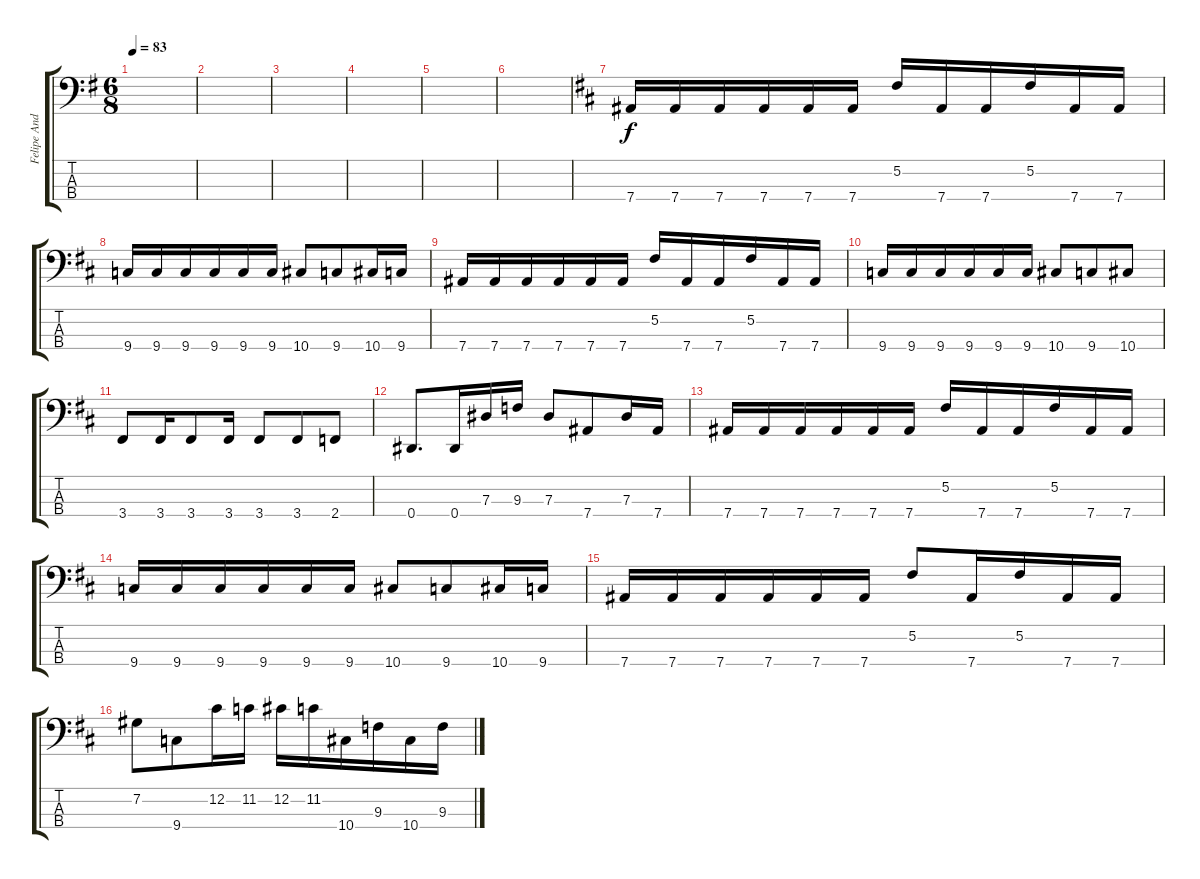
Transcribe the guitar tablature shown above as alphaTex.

\track ("Felipe Andreoli" "Felipe And") {instrument electricbassfinger}
\staff {score tabs}
\tuning (Gb2 Db2 Ab1 Eb1) {hide}
\ts (6 8)
\tempo 83
\clef f4
\ks g
|
|
|
|
|
|
\ks d
7.4.16 7.4.16 7.4.16 7.4.16 7.4.16 7.4.16 5.2.16 7.4.16 7.4.16 5.2.16 7.4.16 7.4.16 |
9.4.16 9.4.16 9.4.16 9.4.16 9.4.16 9.4.16 10.4.8 9.4.8 10.4.16 9.4.16 |
7.4.16 7.4.16 7.4.16 7.4.16 7.4.16 7.4.16 5.2.16 7.4.16 7.4.16 5.2.16 7.4.16 7.4.16 |
9.4.16 9.4.16 9.4.16 9.4.16 9.4.16 9.4.16 10.4.8 9.4.8 10.4.8 |
3.4.8 3.4.16 3.4.8 3.4.16 3.4.8 3.4.8 2.4.8 |
0.4.8{d} 0.4.16 7.3.16 9.3.16 7.3.8 7.4.8 7.3.16 7.4.16 |
7.4.16 7.4.16 7.4.16 7.4.16 7.4.16 7.4.16 5.2.16 7.4.16 7.4.16 5.2.16 7.4.16 7.4.16 |
9.4.16 9.4.16 9.4.16 9.4.16 9.4.16 9.4.16 10.4.8 9.4.8 10.4.16 9.4.16 |
7.4.16 7.4.16 7.4.16 7.4.16 7.4.16 7.4.16 5.2.8 7.4.16 5.2.16 7.4.16 7.4.16 |
7.2.8 9.4.8 12.2.16 11.2.16 12.2.16 11.2.16 10.4.16 9.3.16 10.4.16 9.3.16
